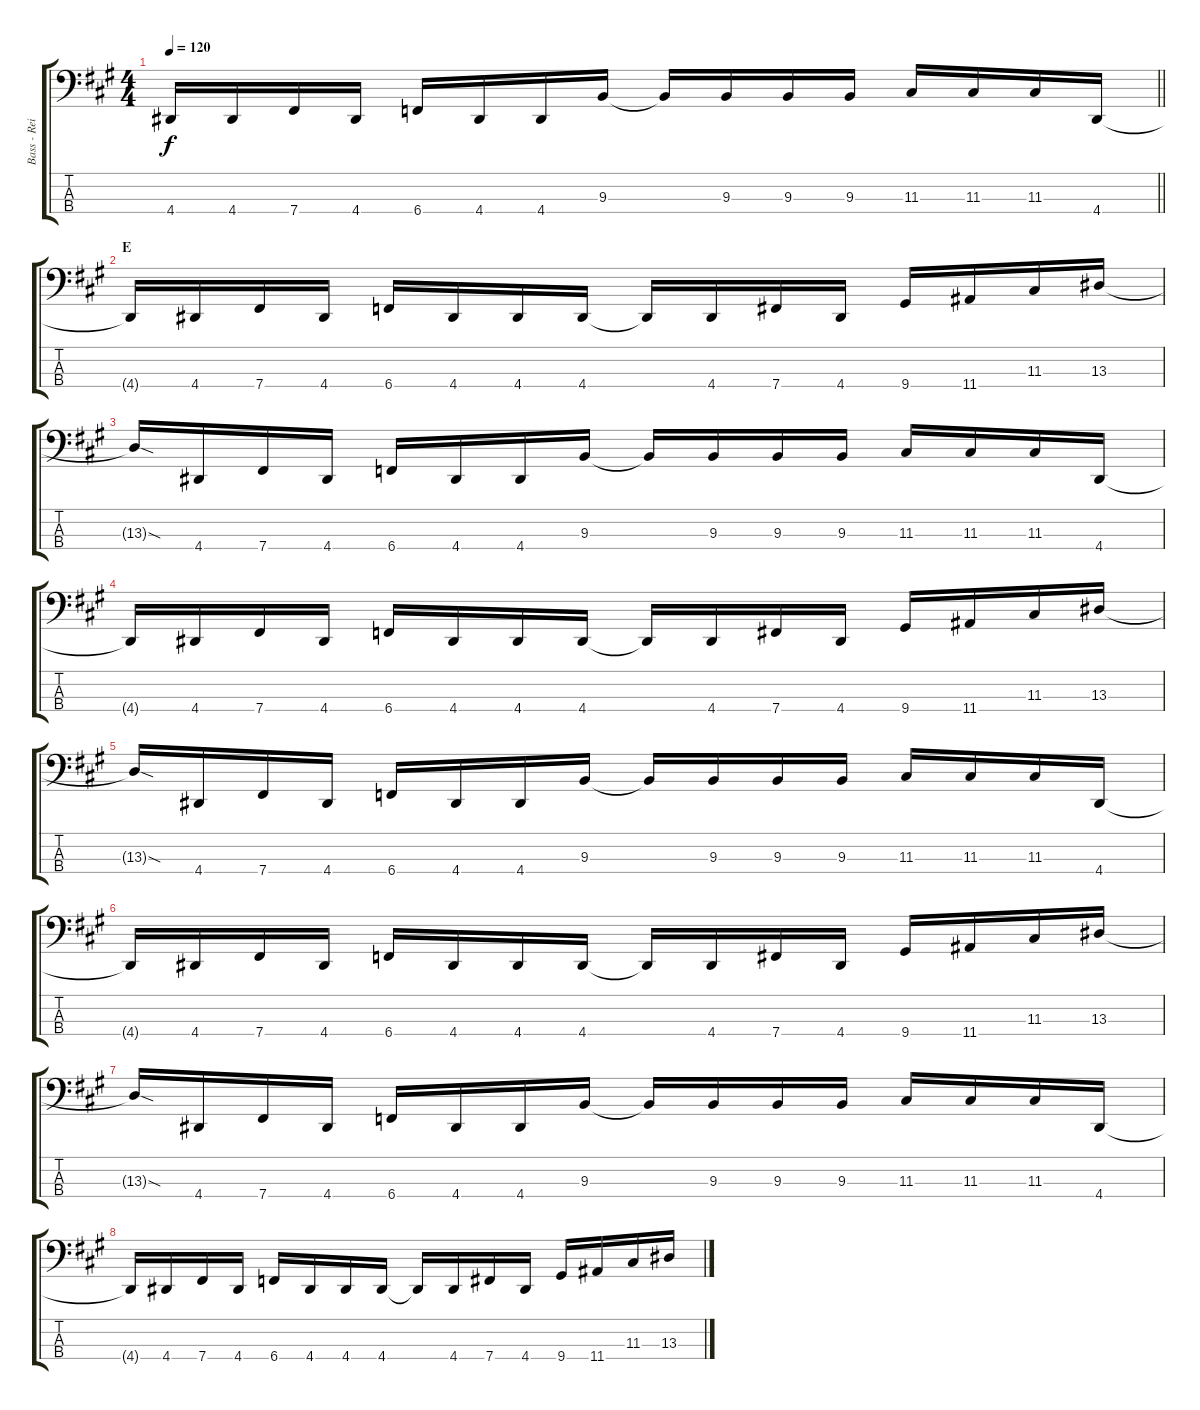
\track ("Bass - Reita" "Bass - Rei") {instrument electricbasspick}
\staff {score tabs}
\tuning (C2 G1 D1 B0) {hide}
\ts (4 4)
\tempo 120
\clef f4
\barLineRight lightlight
\ks a
4.4{t}.16{dy f} 4.4.16 7.4.16 4.4.16 6.4.16 4.4.16 4.4.16 9.3.16 9.3{t}.16 9.3.16 9.3.16 9.3.16 11.3.16 11.3.16 11.3.16 4.4.16 |
\section ("" "E")
4.4{t}.16 4.4.16 7.4.16 4.4.16 6.4.16 4.4.16 4.4.16 4.4.16 4.4{t}.16 4.4.16 7.4.16 4.4.16 9.4.16 11.4.16 11.3.16 13.3.16 |
13.3{sod t}.16 4.4.16 7.4.16 4.4.16 6.4.16 4.4.16 4.4.16 9.3.16 9.3{t}.16 9.3.16 9.3.16 9.3.16 11.3.16 11.3.16 11.3.16 4.4.16 |
4.4{t}.16 4.4.16 7.4.16 4.4.16 6.4.16 4.4.16 4.4.16 4.4.16 4.4{t}.16 4.4.16 7.4.16 4.4.16 9.4.16 11.4.16 11.3.16 13.3.16 |
13.3{sod t}.16 4.4.16 7.4.16 4.4.16 6.4.16 4.4.16 4.4.16 9.3.16 9.3{t}.16 9.3.16 9.3.16 9.3.16 11.3.16 11.3.16 11.3.16 4.4.16 |
4.4{t}.16 4.4.16 7.4.16 4.4.16 6.4.16 4.4.16 4.4.16 4.4.16 4.4{t}.16 4.4.16 7.4.16 4.4.16 9.4.16 11.4.16 11.3.16 13.3.16 |
13.3{sod t}.16 4.4.16 7.4.16 4.4.16 6.4.16 4.4.16 4.4.16 9.3.16 9.3{t}.16 9.3.16 9.3.16 9.3.16 11.3.16 11.3.16 11.3.16 4.4.16 |
4.4{t}.16 4.4.16 7.4.16 4.4.16 6.4.16 4.4.16 4.4.16 4.4.16 4.4{t}.16 4.4.16 7.4.16 4.4.16 9.4.16 11.4.16 11.3.16 13.3.16
